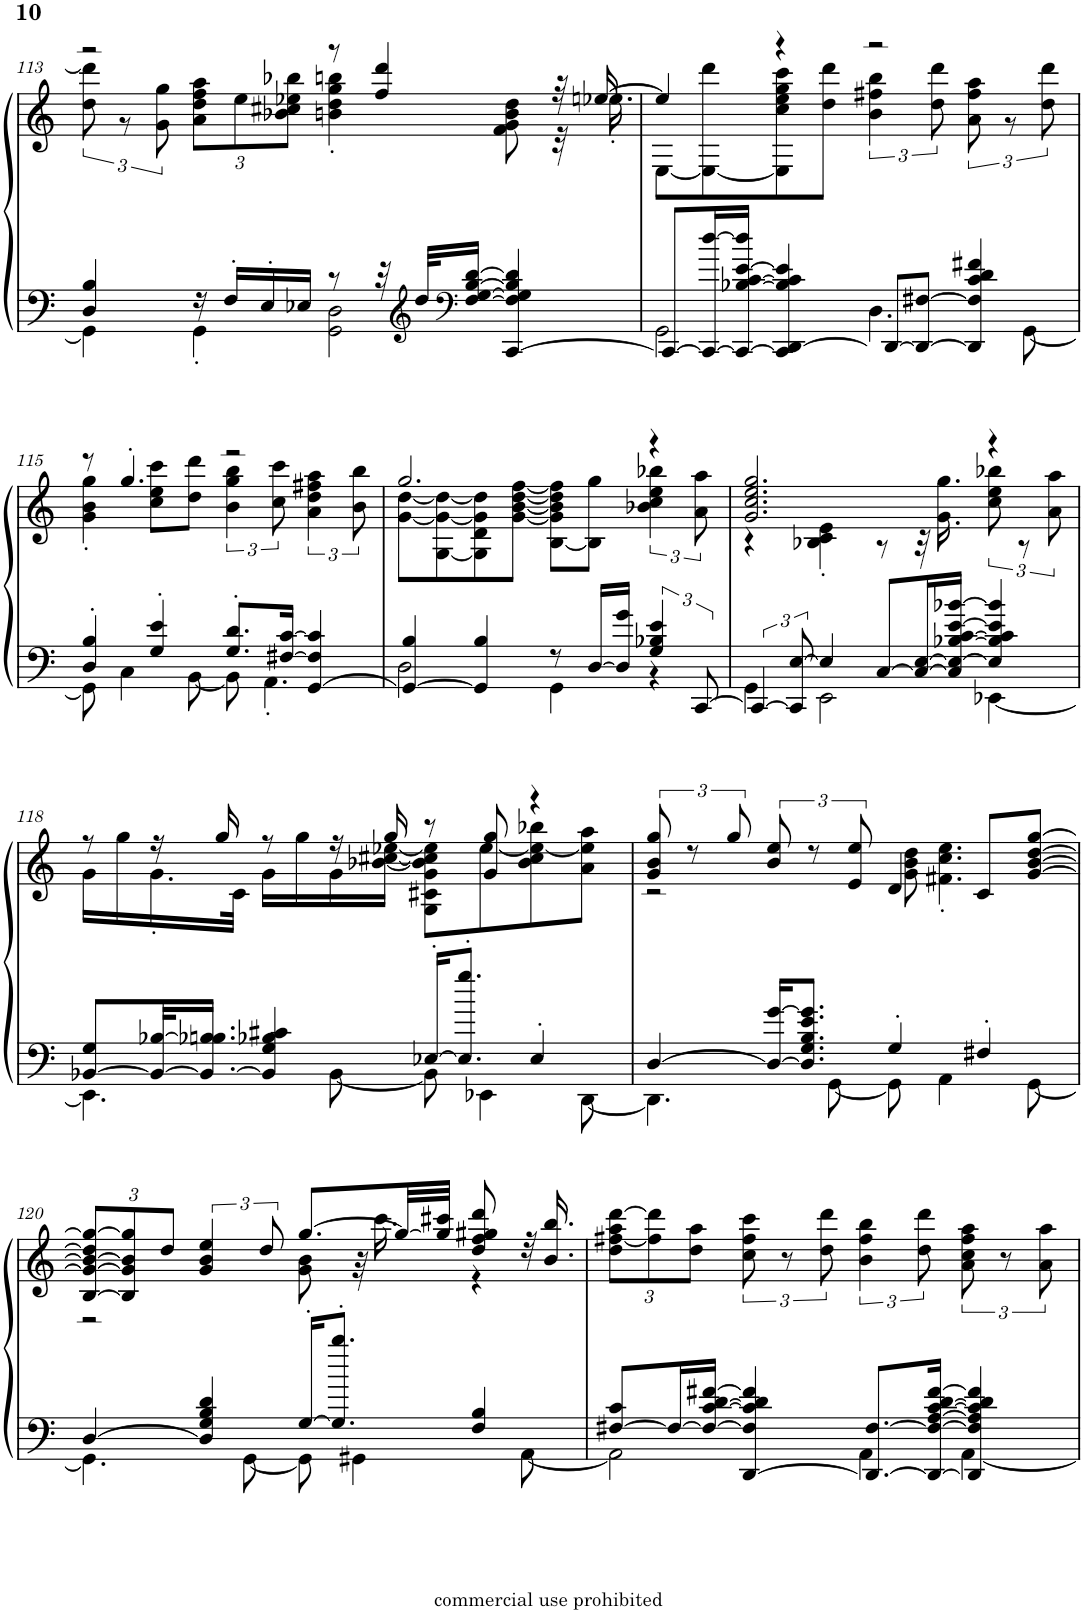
**kern	**kern
*part1	*part1
*staff2	*staff1
*I"Piano, Railroad Blues - QRS Word Roll #1141	*
*I'Pno.	*
!!LO:PB:g=z
*clefF4	*clefG2
*k[]	*k[]
*M4/4	*M4/4
=113	=113
*^	*^
4D/ 4B/	4GG\]	2r	12dd\ 12ddd\]
.	.	.	12r
.	.	.	12g\ 12gg\
*	*	*	*Xbrackettup
16r	4GG'\	.	12a\ 12dd\ 12ff\ 12aa\L
16F'/LL	.	.	.
.	.	.	12ee\
16E'/	.	.	.
.	.	.	12b-X\ 12cc#X\ 12ee-X\ 12bb-X\J
16E-X/JJ	.	.	.
8r	2GG\ 2D\	8r	4bn\' 4dd\' 4gg\' 4bbn\'
32r	.	4ff/ 4ddd/	.
*clefG2	*	*	*
32dd/KLL	.	.	.
*clefF4	*	*	*
[16F/ [16G/ [16B/ [16d/JJ	.	.	.
[4CC/ 4F/] 4G/] 4B/] 4d/]	.	.	8f\ 8g\ 8b\ 8dd\
.	.	32r	32r
.	.	[16.een/	16.ee-X'\
=114	=114	=114	=114
8CC/L_	2GG\	4ee/]	[8E\L
16CC/_ [16dd/L	.	.	8E\_ 8ddd\
16CC/_ [16B-X/ [16c/ [16e/ 16dd/]JJ	.	.	.
4CC/] [4DD/ 4B-/] 4c/] 4e/]	.	4r	8E\] 8cc\ 8ee\ 8gg\ 8ccc\
.	.	.	8dd\ 8ddd\J
*	*	*	*brackettup
8DD/L_	4.D\	2r	6b\ 6ff#X\ 6bb\
8DD/_ [8F#X/J	.	.	.
.	.	.	12dd\ 12ddd\
4DD/] 4F#/] 4c/ 4d/ 4f#X/	.	.	12a\ 12ff#\ 12aa\
.	.	.	12r
.	[8GG\	.	.
.	.	.	12dd\ 12ddd\
!!LO:LB:g=z	!!
=115	=115	=115	=115
4D/' 4B/'	8GG\]	8r	4g\' 4b\' 4gg\'
.	4C\	4.gg'/	.
4G/' 4e/'	.	.	8cc\ 8ee\ 8ccc\L
.	[8BB\	.	8dd\ 8ddd\J
8.G/' 8.d/'L	8BB\]	2r	6b\ 6gg\ 6bb\
.	4.AA'\	.	.
.	.	.	12cc\ 12ccc\
[16F#X/ [16c/Jk	.	.	.
[4GG/ 4F#/] 4c/]	.	.	6a\ 6dd\ 6ff#X\ 6aa\
.	.	.	12b\ 12bb\
=116	=116	=116	=116
4GG/_ 4B/	2D\	2.gg/	[8g\ [8dd\L
.	.	.	[8G\ 8g\_ 8dd\_
4GG/] 4B/	.	.	8G\] 8d\ 8g\] 8dd\]
.	.	.	[8g\ [8b\ [8dd\ [8ff\J
8r	4GG\	.	[8B\ 8g\] 8b\] 8dd\] 8ff\]L
[16D/LL	.	.	8B\] 8gg\J
16D/] 16g/JJ	.	.	.
6G/ 6B-X/ 6e/	4r	4r	6b-X\ 6cc\ 6ee\ 6bb-X\
[12CC/	.	.	12a\ 12aa\
=117	=117	=117	=117
6CC/_	4GG\	2.g/ 2.cc/ 2.ee/ 2.gg/	4r
12CC/] [12E/	.	.	.
4E/]	2EE\	.	4B-X\' 4c\' 4e\'
[8C/L	.	.	8r
16C/_ [16E/L	.	.	32r
.	.	.	16.g\ 16.gg\
16C/] 16E/_ [16B-X/ [16c/ [16e/ [16b-X/JJ	.	.	.
4E/] 4B-/] 4c/] 4e/] 4b-/]	[4EE-X\	4r	12cc\ 12ee\ 12bb-X\
.	.	.	12r
.	.	.	12a\ 12aa\
!!LO:LB:g=z	!!
=118	=118	=118	=118
[8BB-X/ 8G/L	4.EE-\]	8r	16g\LL
.	.	.	16gg\
32BB-/_ [32B-X/KL	.	16r	16.g'\
16.BB-/_ 16.B-X/] 16.Bn/JJ	.	.	.
.	.	16gg/	.
.	.	.	32c\JJk
4BB-/] 4G/ 4B-X/ 4c#X/	.	8r	16g\LL
.	.	.	16gg\
.	[8BB-\	16r	16g\
.	.	16gg/	[16b-X\ [16cc#X\ [16ee-X\JJ
[16E-X'/KL	8BB-\]	8r	8G\ 8c#X\ 8g\ 8b-\] 8cc#\] 8ee-\]L
8.E-/]' 8.gg/'J	.	.	.
.	4EE-X\	8g/ 8gg/	[8ee-\
4E-'/	.	4r	8b-\ 8cc#\ 8ee-\_ 8bb-X\
.	[8DD\	.	8a\ 8ee-\] 8aa\J
=119	=119	=119	=119
[4D/	4.DD\]	12g/ 12b/ 12gg/	2r
.	.	12r	.
.	.	12gg/	.
16D/_ [16g/KL	.	12b/ 12ee/	.
8.D/] 8.G/ 8.B/ 8.e/ 8.g/]J	.	.	.
.	.	12r	.
.	[8GG\	.	.
.	.	12e/ 12ee/	.
4G'/	8GG\]	4d/	8g\ 8b\ 8dd\
.	4AA\	.	4.f#X\' 4.cc\' 4.ee\'
4F#X'/	.	8c/L	.
.	[8GG\	[8g/ [8b/ [8dd/ [8gg/J	.
!!LO:LB:g=z	!!
=120	=120	=120	=120
*	*	*Xbrackettup	*
[4D/	4.GG\]	[12B/ 12g/_ 12b/_ 12dd/] 12gg/_L	2r
.	.	12B/] 12g/] 12b/] 12gg/]	.
.	.	12dd/J	.
*	*	*brackettup	*
4D/] 4G/ 4B/ 4d/	.	6g/ 6b/ 6ee/	.
.	[8GG\	.	.
.	.	12dd/	.
[16G'/KL	8GG\]	[8.gg/L	8g\ 8b\
8.G/]' 8.bb/'J	.	.	.
.	4GG#X\	.	32r
.	.	.	16.ccc\
.	.	32gg/LL_	.
.	.	32gg/] 32ccc#X/JJJ	.
4F/ 4B/	.	8dd/ 8ff/ 8gg#X/ 8ddd/	4r
.	[8AA\	32r	.
.	.	16.b/ 16.bb/	.
*	*	*v	*v
=121	=121	=121
*	*	*Xbrackettup
[8F#X/ 8c/L	2AA\]	12dd\ [12ff#X\ 12aa\ [12ddd\L
.	.	12ff#\] 12ddd\]
16F#/L_	.	.
.	.	12dd\ 12aa\J
16F#/_ [16c/ [16d/ [16f#X/JJ	.	.
*	*	*brackettup
[4DD/ 4F#/] 4c/] 4d/] 4f#/]	.	12cc\ 12ff#\ 12ccc\
.	.	12r
.	.	12dd\ 12ddd\
8.DD/_ [8.F#/L	4AA\	6b\ 6ff#\ 6bb\
.	.	12dd\ 12ddd\
16DD/_ 16F#/_ [16A/ [16c/ [16d/ [16f#/Jk	.	.
4DD/] 4F#/] 4A/] 4c/] 4d/] 4f#/]	[4AA\	12a\ 12cc\ 12ff#\ 12aa\
.	.	12r
.	.	12a\ 12aa\
*v	*v	*
=	=
*-	*-
